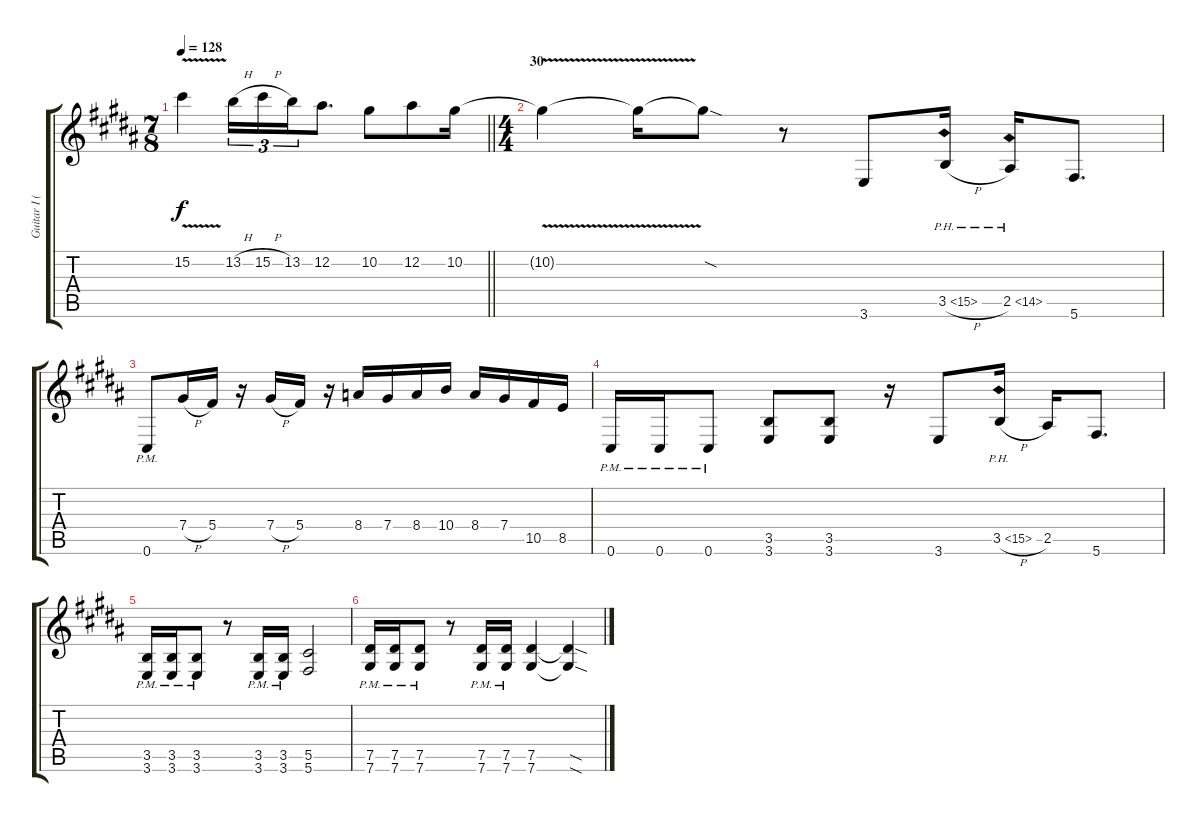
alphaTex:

\track ("Guitar I (Hizaki)" "Guitar I (") {instrument overdrivenguitar}
\staff {score tabs}
\tuning (Eb4 Bb3 Gb3 Db3 Ab2 Db2) {hide}
\ts (7 8)
\tempo 128
\clef g2
\barLineRight lightlight
\ks g#minor
15.2{v t}.4{dy f} 13.2{h}.16{tu (3 2)} 15.2{h}.16{tu (3 2)} 13.2.16{tu (3 2) beam merge} 12.2.8{d} 10.2.8 12.2.8{beam merge} 10.2.16 |
\ts (4 4)
\section ("" "30")
10.2{v t}.4 10.2{t}.16 10.2{sod t}.8 r.8 3.6.8{balance 13} 3.5{ph 12 h}.16 2.5{ph 12}.16 5.6.8{d} |
0.6{pm}.8 7.4{h}.16 5.4.16 r.16 7.4{h}.16 5.4.16 r.16 8.4.16 7.4.16 8.4.16 10.4.16 8.4.16 7.4.16 10.5.16 8.5.16 |
0.6{pm}.16 0.6{pm}.16 0.6{pm}.8 (3.5 3.6).8 (3.5 3.6).8 r.16 3.6.8 3.5{ph 12 h}.16 2.5.16 5.6.8{d} |
(3.5{pm} 3.6).16 (3.5{pm} 3.6).16 (3.5{pm} 3.6).8 r.8 (3.5{pm} 3.6).16 (3.5{pm} 3.6).16 (5.5 5.6).2 |
(7.5{pm} 7.6{pm}).16 (7.5{pm} 7.6{pm}).16 (7.5{pm} 7.6{pm}).8 r.8 (7.5{pm} 7.6{pm}).16 (7.5{pm} 7.6{pm}).16 (7.5 7.6).4 (7.5{sod t} 7.6{sod t}).4
